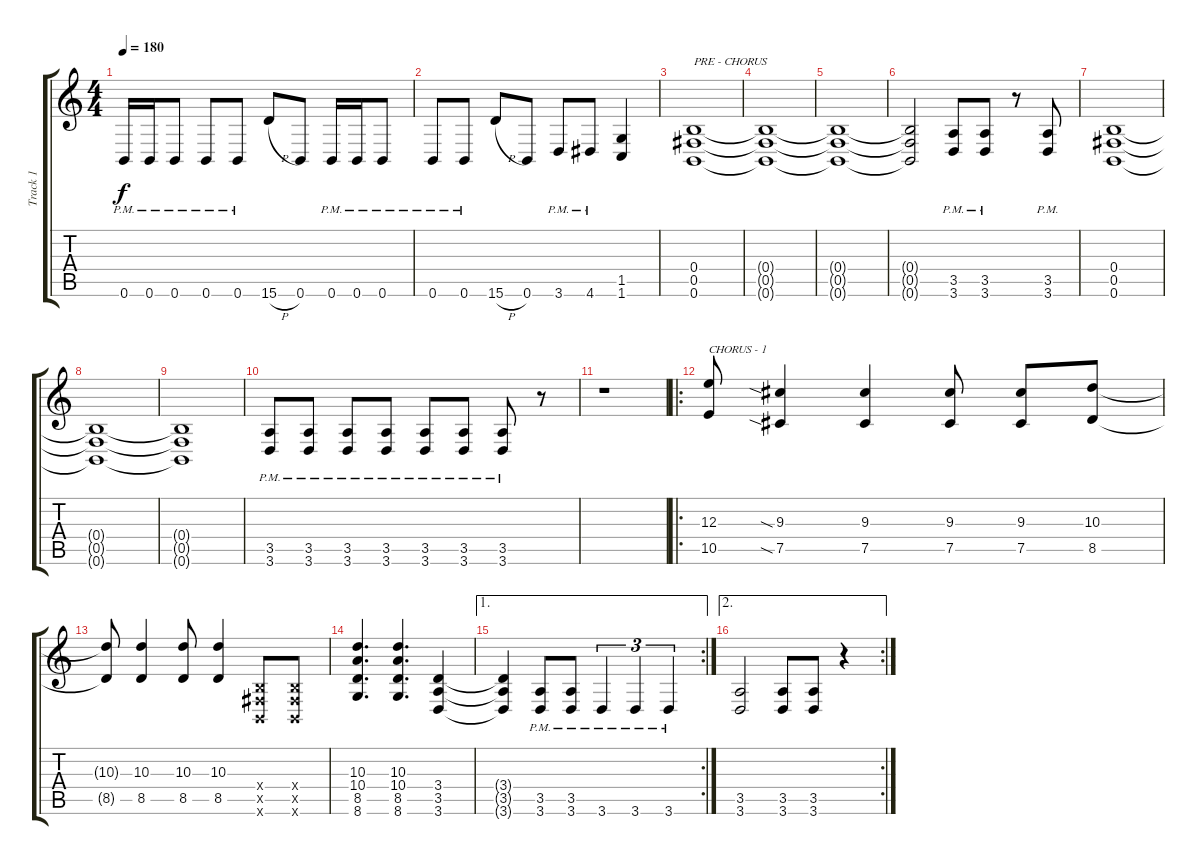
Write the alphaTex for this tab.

\track ("Track 1" "Track 1") {instrument overdrivenguitar}
\staff {score tabs}
\tuning (Db4 Ab3 E3 B2 Gb2 B1) {hide}
\ts (4 4)
\tempo 180
\clef g2
\ks c
0.6{pm}.16{dy f} 0.6{pm}.16 0.6{pm}.8 0.6{pm}.8 0.6{pm}.8 15.6{h}.8 0.6.8 0.6{pm}.16 0.6{pm}.16 0.6{pm}.8 |
0.6{pm}.8 0.6{pm}.8 15.6{h}.8 0.6.8 3.6{pm}.8 4.6{pm}.8 (1.5 1.6).4 |
(0.4 0.5 0.6).1{txt "PRE - CHORUS"} |
(0.4{t} 0.5{t} 0.6{t}).1 |
(0.4{t} 0.5{t} 0.6{t}).1 |
(0.4{t} 0.5{t} 0.6{t}).2 (3.5 3.6{pm}).8 (3.5 3.6{pm}).8 r.8 (3.5 3.6{pm}).8 |
(0.4 0.5 0.6).1 |
(0.4{t} 0.5{t} 0.6{t}).1 |
(0.4{t} 0.5{t} 0.6{t}).1 |
(3.5 3.6{pm}).8 (3.5 3.6{pm}).8 (3.5 3.6{pm}).8 (3.5 3.6{pm}).8 (3.5 3.6{pm}).8 (3.5 3.6{pm}).8 (3.5 3.6{pm}).8 r.8 |
r.1 |
\ro
(12.3 10.5).8{txt "CHORUS - 1"} (9.3{sia} 7.5{sia}).4 (9.3 7.5).4 (9.3 7.5).8 (9.3 7.5).8 (10.3 8.5).8 |
(10.3{t} 8.5{t}).8 (10.3 8.5).4 (10.3 8.5).8 (10.3 8.5).4 (0.4{x} 0.5{x} 0.6{x}).8 (0.4{x} 0.5{x} 0.6{x}).8 |
(10.3 10.4 8.5 8.6).4{d} (10.3 10.4 8.5 8.6).4{d} (3.4 3.5 3.6).4 |
\ae 1
\rc 2
(3.4{t} 3.5{t} 3.6{t}).4 (3.5{pm} 3.6).8 (3.5{pm} 3.6).8 3.6{pm}.4{tu (3 2)} 3.6{pm}.4{tu (3 2)} 3.6{pm}.4{tu (3 2)} |
\ae 2
\rc 2
(3.5 3.6).2 (3.5 3.6).8 (3.5 3.6).8 r.4
